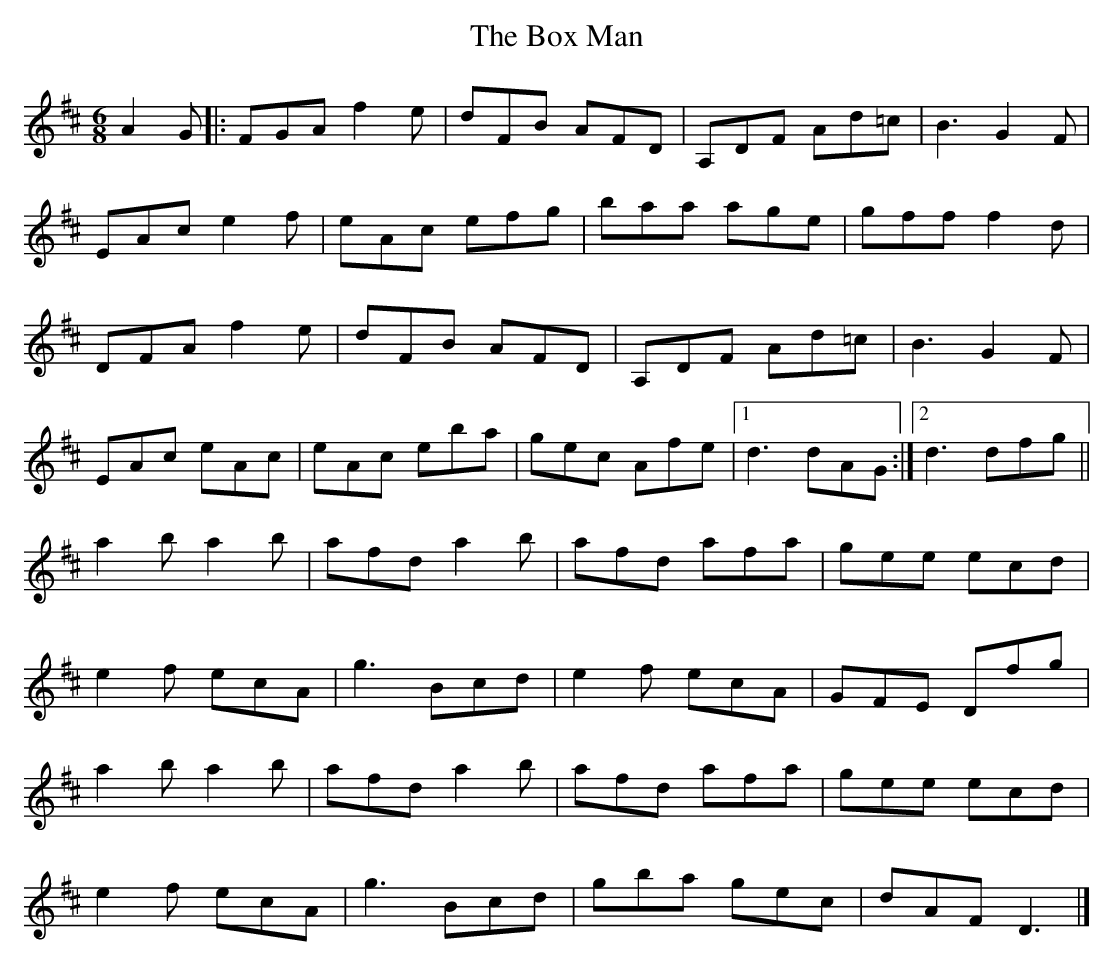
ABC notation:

X:1
T:The Box Man
M:6/8
L:1/8
K:D
A2G |: FGA f2e | dFB AFD | A,DF Ad=c | B3 G2F |
EAc e2f | eAc efg | baa age | gff f2d |
DFA f2e | dFB AFD | A,DF Ad=c | B3 G2F |
EAc eAc | eAc eba | gec Afe |1 d3 dAG :|2 d3 dfg ||
a2b a2b | afd a2b | afd afa | gee ecd |
e2f ecA | g3 Bcd | e2f ecA | GFE Dfg |
a2b a2b | afd a2b | afd afa | gee ecd |
e2f ecA | g3 Bcd | gba gec | dAF D3 |]
